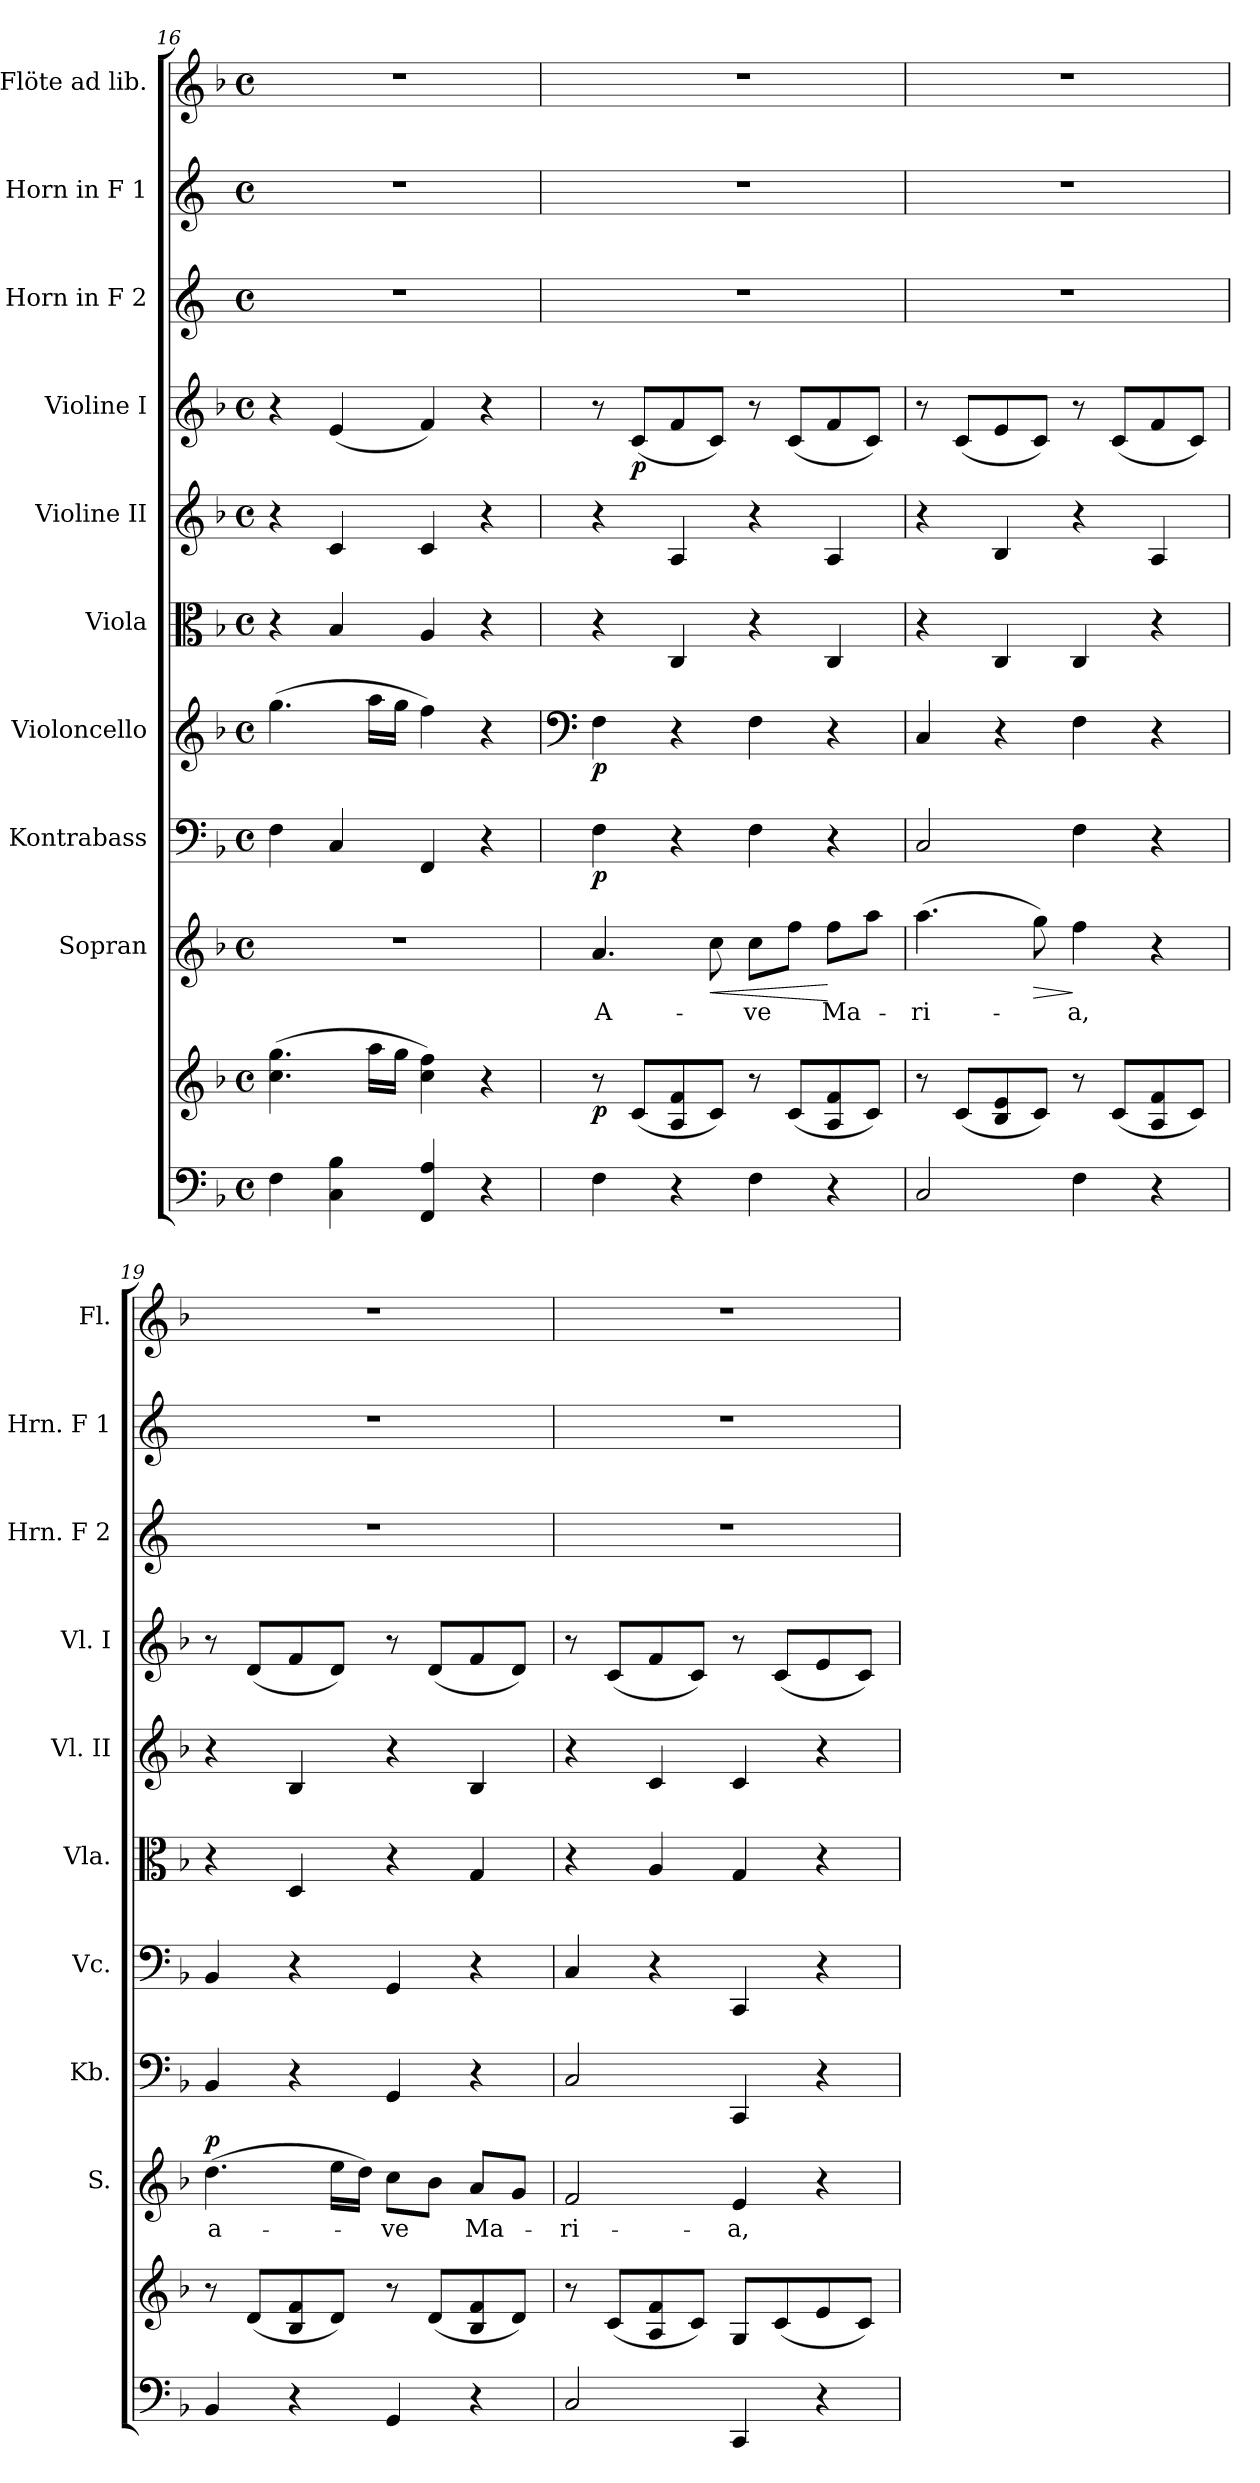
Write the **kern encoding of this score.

**kern	**kern	**dynam	**kern	**text	**dynam	**kern	**dynam	**kern	**dynam	**kern	**kern	**kern	**dynam	**kern	**kern	**kern
*part10	*part10	*part10	*part9	*part9	*part9	*part8	*part8	*part7	*part7	*part6	*part5	*part4	*part4	*part3	*part2	*part1
*staff11	*staff10	*staff10/11	*staff9	*staff9	*staff9	*staff8	*staff8	*staff7	*staff7	*staff6	*staff5	*staff4	*staff4	*staff3	*staff2	*staff1
*	*	*	*I"Sopran	*	*	*I"Kontrabass	*	*I"Violoncello	*	*I"Viola	*I"Violine II	*I"Violine I	*	*I"Horn in F 2	*I"Horn in F 1	*I"Flöte ad lib.
*	*	*	*I'S.	*	*	*I'Kb.	*	*I'Vc.	*	*I'Vla.	*I'Vl. II	*I'Vl. I	*	*I'Hrn. F 2	*I'Hrn. F 1	*I'Fl.
*clefF4	*clefG2	*	*clefG2	*	*	*clefF4	*	*clefG2	*	*clefC3	*clefG2	*clefG2	*	*clefG2	*clefG2	*clefG2
*	*	*	*	*	*	*ITrd7c12	*	*	*	*	*	*	*	*ITrd4c7	*ITrd4c7	*
*k[b-]	*k[b-]	*	*k[b-]	*	*	*k[b-]	*	*k[b-]	*	*k[b-]	*k[b-]	*k[b-]	*	*k[b-]	*k[b-]	*k[b-]
*F:	*F:	*	*F:	*	*	*F:	*	*F:	*	*F:	*F:	*F:	*	*F:	*F:	*F:
*M4/4	*M4/4	*	*M4/4	*	*	*M4/4	*	*M4/4	*	*M4/4	*M4/4	*M4/4	*	*M4/4	*M4/4	*M4/4
*met(c)	*met(c)	*	*met(c)	*	*	*met(c)	*	*met(c)	*	*met(c)	*met(c)	*met(c)	*	*met(c)	*met(c)	*met(c)
=16	=16	=16	=16	=16	=16	=16	=16	=16	=16	=16	=16	=16	=16	=16	=16	=16
4F\	(>4.cc\ 4.gg\	.	1r	.	.	4FF\	.	(>4.gg\	.	4r	4r	4r	.	1r	1r	1r
4C\ 4B-\	.	.	.	.	.	4CC/	.	.	.	4B-/	4c/	(<4e/	.	.	.	.
.	16aa\LL	.	.	.	.	.	.	16aa\LL	.	.	.	.	.	.	.	.
.	16gg\JJ	.	.	.	.	.	.	16gg\JJ	.	.	.	.	.	.	.	.
4FF/ 4A/	4cc\ 4ff\)	.	.	.	.	4FFF/	.	4ff\)	.	4A/	4c/	4f/)	.	.	.	.
4r	4r	.	.	.	.	4r	.	4r	.	4r	4r	4r	.	.	.	.
=17	=17	=17	=17	=17	=17	=17	=17	=17	=17	=17	=17	=17	=17	=17	=17	=17
*	*	*	*	*	*	*	*	*clefF4	*	*	*	*	*	*	*	*
!	!	!LO:DY:b	!	!LO:LY:b	!	!	!LO:DY:b	!	!LO:DY:b	!	!	!	!	!	!	!
4F\	8r	p	4.a/	A-	.	4FF\	p	4F\	p	4r	4r	8r	.	1r	1r	1r
!	!	!	!	!	!	!	!	!	!	!	!	!	!LO:DY:b	!	!	!
.	(<8c/L	.	.	.	.	.	.	.	.	.	.	(<8c/L	p	.	.	.
4r	8A/ 8f/	.	.	.	.	4r	.	4r	.	4C/	4A/	8f/	.	.	.	.
!	!	!	!	!	!LO:HP:b	!	!	!	!	!	!	!	!	!	!	!
.	8c/J)	.	8cc\	.	<	.	.	.	.	.	.	8c/J)	.	.	.	.
!	!	!	!	!LO:LY:b	!	!	!	!	!	!	!	!	!	!	!	!
4F\	8r	.	8cc\L	-ve	.	4FF\	.	4F\	.	4r	4r	8r	.	.	.	.
.	(<8c/L	.	8ff\J	.	.	.	.	.	.	.	.	(<8c/L	.	.	.	.
!	!	!	!	!LO:LY:b	!	!	!	!	!	!	!	!	!	!	!	!
4r	8A/ 8f/	.	8ff\L	Ma-	[	4r	.	4r	.	4C/	4A/	8f/	.	.	.	.
.	8c/J)	.	8aa\J	.	.	.	.	.	.	.	.	8c/J)	.	.	.	.
=18	=18	=18	=18	=18	=18	=18	=18	=18	=18	=18	=18	=18	=18	=18	=18	=18
!	!	!	!	!LO:LY:b	!	!	!	!	!	!	!	!	!	!	!	!
2C/	8r	.	(>4.aa\	-ri-	.	2CC/	.	4C/	.	4r	4r	8r	.	1r	1r	1r
.	(<8c/L	.	.	.	.	.	.	.	.	.	.	(<8c/L	.	.	.	.
.	8B-/ 8e/	.	.	.	.	.	.	4r	.	4C/	4B-/	8e/	.	.	.	.
!	!	!	!	!	!LO:HP:b	!	!	!	!	!	!	!	!	!	!	!
.	8c/J)	.	8gg\)	.	>	.	.	.	.	.	.	8c/J)	.	.	.	.
!	!	!	!	!LO:LY:b	!	!	!	!	!	!	!	!	!	!	!	!
4F\	8r	.	4ff\	-a,	]	4FF\	.	4F\	.	4C/	4r	8r	.	.	.	.
.	(<8c/L	.	.	.	.	.	.	.	.	.	.	(<8c/L	.	.	.	.
4r	8A/ 8f/	.	4r	.	.	4r	.	4r	.	4r	4A/	8f/	.	.	.	.
.	8c/J)	.	.	.	.	.	.	.	.	.	.	8c/J)	.	.	.	.
=19	=19	=19	=19	=19	=19	=19	=19	=19	=19	=19	=19	=19	=19	=19	=19	=19
!	!	!	!	!LO:LY:b	!LO:DY:a	!	!	!	!	!	!	!	!	!	!	!
4BB-/	8r	.	(>4.dd\	a-	p	4BBB-/	.	4BB-/	.	4r	4r	8r	.	1r	1r	1r
.	(<8d/L	.	.	.	.	.	.	.	.	.	.	(<8d/L	.	.	.	.
4r	8B-/ 8f/	.	.	.	.	4r	.	4r	.	4D/	4B-/	8f/	.	.	.	.
.	8d/J)	.	16ee\LL	.	.	.	.	.	.	.	.	8d/J)	.	.	.	.
.	.	.	16dd\JJ)	.	.	.	.	.	.	.	.	.	.	.	.	.
!	!	!	!	!LO:LY:b	!	!	!	!	!	!	!	!	!	!	!	!
4GG/	8r	.	8cc\L	-ve	.	4GGG/	.	4GG/	.	4r	4r	8r	.	.	.	.
.	(<8d/L	.	8b-\J	.	.	.	.	.	.	.	.	(<8d/L	.	.	.	.
!	!	!	!	!LO:LY:b	!	!	!	!	!	!	!	!	!	!	!	!
4r	8B-/ 8f/	.	8a/L	Ma-	.	4r	.	4r	.	4G/	4B-/	8f/	.	.	.	.
.	8d/J)	.	8g/J	.	.	.	.	.	.	.	.	8d/J)	.	.	.	.
!!LO:PB:g=z
=20	=20	=20	=20	=20	=20	=20	=20	=20	=20	=20	=20	=20	=20	=20	=20	=20
!	!	!	!	!LO:LY:b	!	!	!	!	!	!	!	!	!	!	!	!
2C/	8r	.	2f/	-ri-	.	2CC/	.	4C/	.	4r	4r	8r	.	1r	1r	1r
.	(<8c/L	.	.	.	.	.	.	.	.	.	.	(<8c/L	.	.	.	.
.	8A/ 8f/	.	.	.	.	.	.	4r	.	4A/	4c/	8f/	.	.	.	.
.	8c/J)	.	.	.	.	.	.	.	.	.	.	8c/J)	.	.	.	.
!	!	!	!	!LO:LY:b	!	!	!	!	!	!	!	!	!	!	!	!
4CC/	8G/L	.	4e/	-a,	.	4CCC/	.	4CC/	.	4G/	4c/	8r	.	.	.	.
.	(<8c/	.	.	.	.	.	.	.	.	.	.	(<8c/L	.	.	.	.
4r	8e/	.	4r	.	.	4r	.	4r	.	4r	4r	8e/	.	.	.	.
.	8c/J)	.	.	.	.	.	.	.	.	.	.	8c/J)	.	.	.	.
=	=	=	=	=	=	=	=	=	=	=	=	=	=	=	=	=
*-	*-	*-	*-	*-	*-	*-	*-	*-	*-	*-	*-	*-	*-	*-	*-	*-
